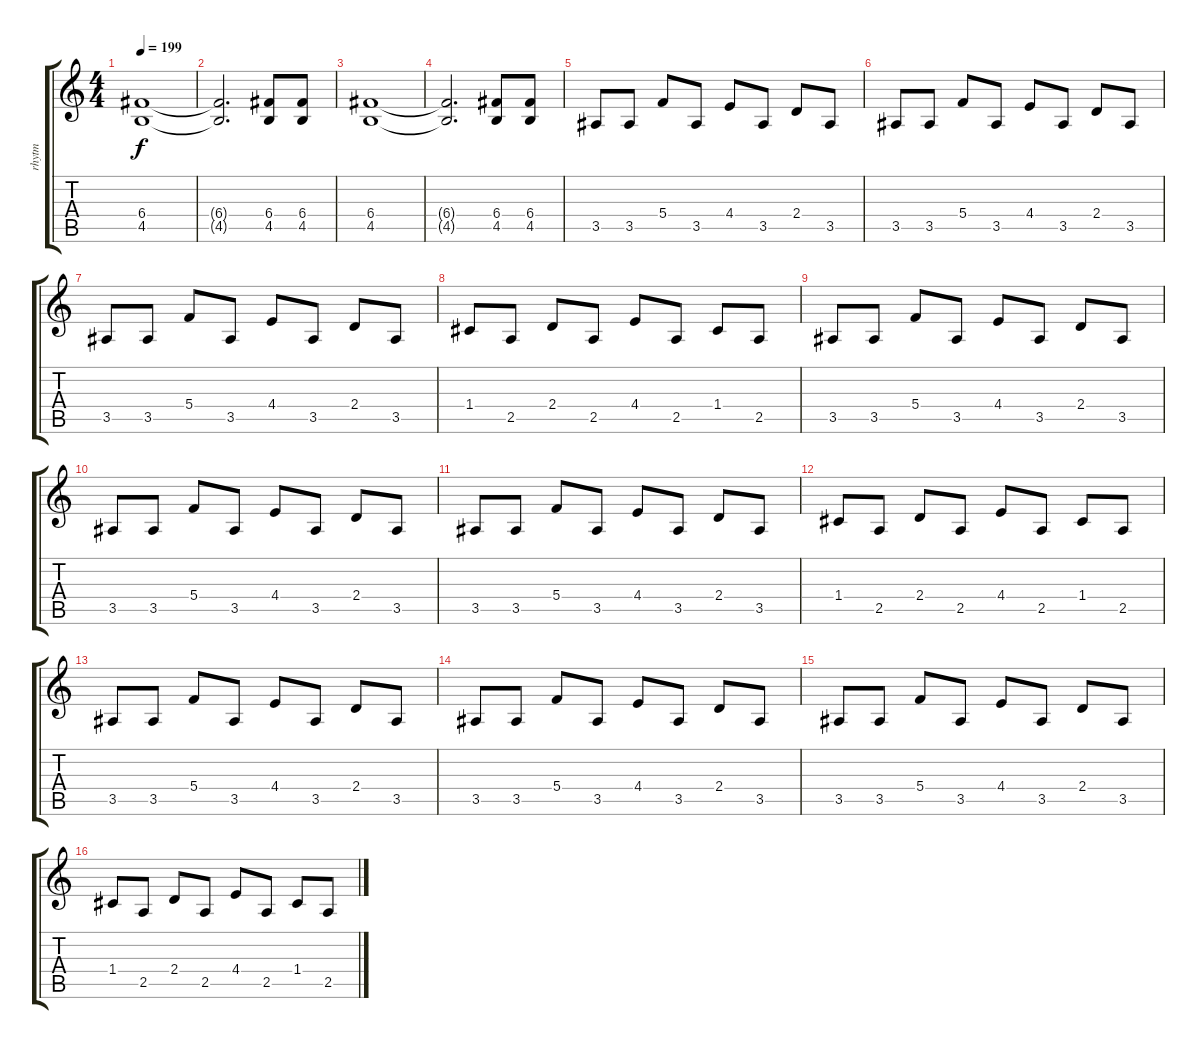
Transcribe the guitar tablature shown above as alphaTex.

\track ("rhytm" "rhytm") {instrument distortionguitar}
\staff {score tabs}
\tuning (D4 A3 F3 C3 G2 D2) {hide}
\ts (4 4)
\tempo 199
\clef g2
\ks c
(6.4 4.5).1{dy f} |
(6.4{t} 4.5{t}).2{d} (6.4 4.5).8 (6.4 4.5).8 |
(6.4 4.5).1 |
(6.4{t} 4.5{t}).2{d} (6.4 4.5).8 (6.4 4.5).8 |
3.5.8 3.5.8 5.4.8 3.5.8 4.4.8 3.5.8 2.4.8 3.5.8 |
3.5.8 3.5.8 5.4.8 3.5.8 4.4.8 3.5.8 2.4.8 3.5.8 |
3.5.8 3.5.8 5.4.8 3.5.8 4.4.8 3.5.8 2.4.8 3.5.8 |
1.4.8 2.5.8 2.4.8 2.5.8 4.4.8 2.5.8 1.4.8 2.5.8 |
3.5.8 3.5.8 5.4.8 3.5.8 4.4.8 3.5.8 2.4.8 3.5.8 |
3.5.8 3.5.8 5.4.8 3.5.8 4.4.8 3.5.8 2.4.8 3.5.8 |
3.5.8 3.5.8 5.4.8 3.5.8 4.4.8 3.5.8 2.4.8 3.5.8 |
1.4.8 2.5.8 2.4.8 2.5.8 4.4.8 2.5.8 1.4.8 2.5.8 |
3.5.8 3.5.8 5.4.8 3.5.8 4.4.8 3.5.8 2.4.8 3.5.8 |
3.5.8 3.5.8 5.4.8 3.5.8 4.4.8 3.5.8 2.4.8 3.5.8 |
3.5.8 3.5.8 5.4.8 3.5.8 4.4.8 3.5.8 2.4.8 3.5.8 |
1.4.8 2.5.8 2.4.8 2.5.8 4.4.8 2.5.8 1.4.8 2.5.8
